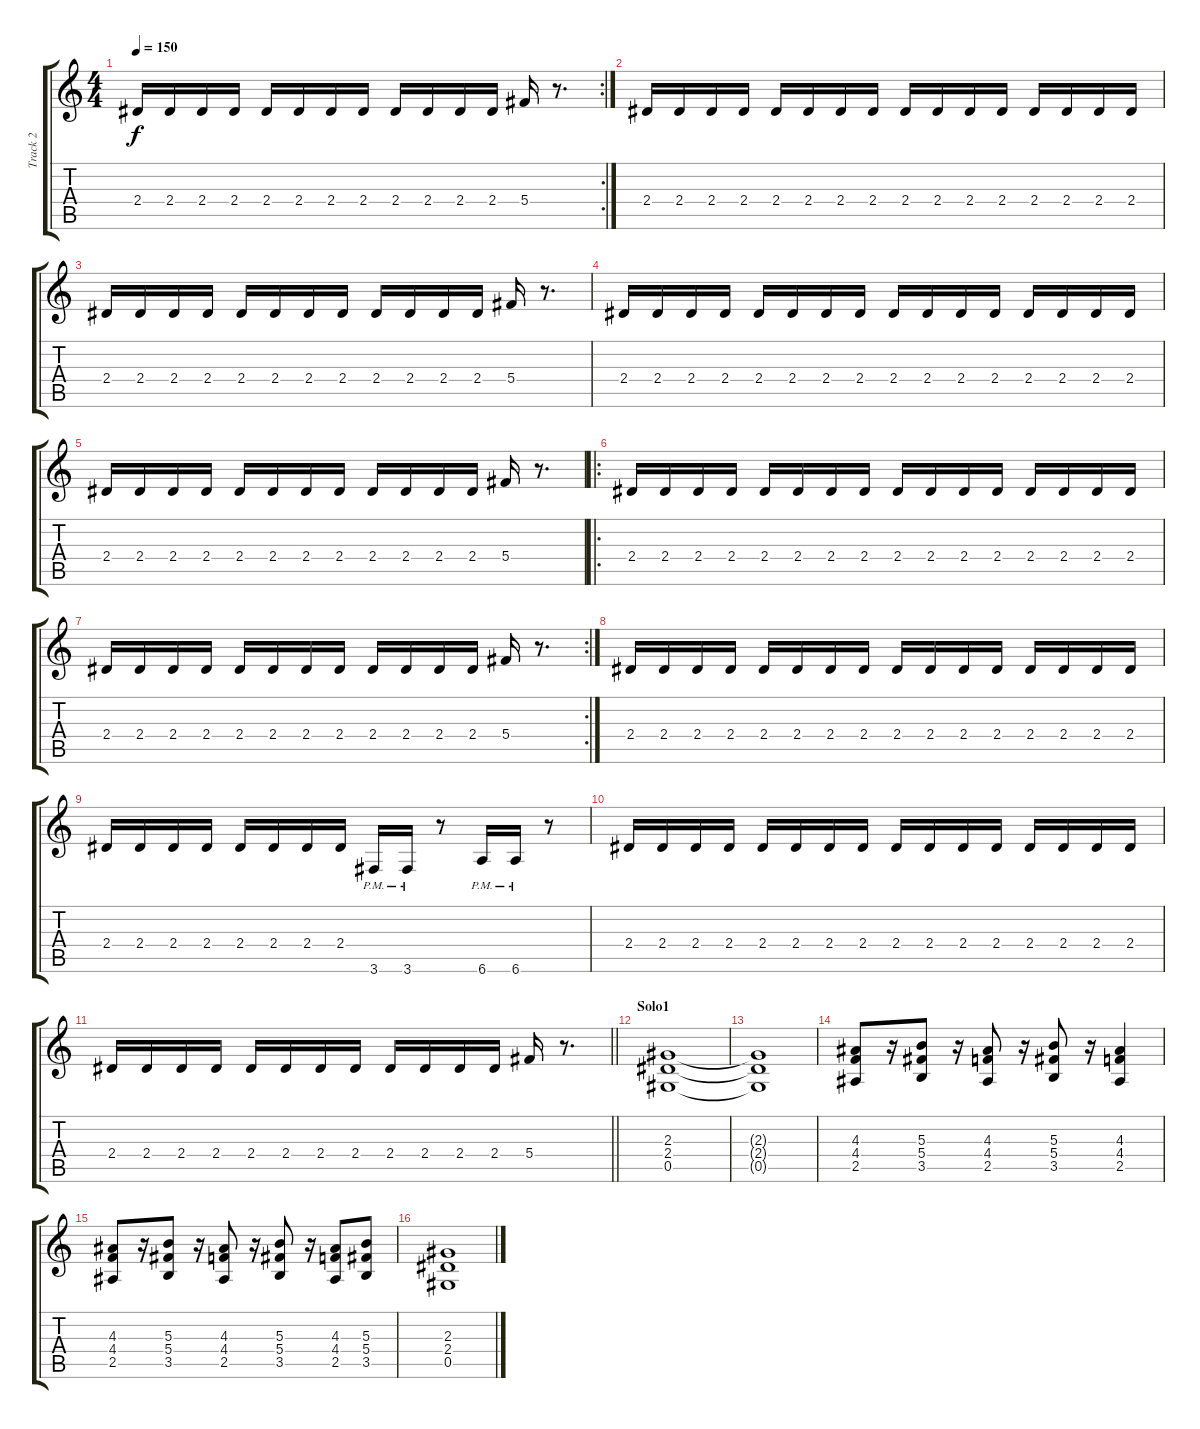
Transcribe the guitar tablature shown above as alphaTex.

\track ("Track 2" "Track 2") {instrument distortionguitar}
\staff {score tabs}
\tuning (Eb4 Bb3 Gb3 Db3 Ab2 Eb2) {hide}
\rc 2
\ts (4 4)
\tempo 150
\clef g2
\ks c
2.4.16{dy f} 2.4.16 2.4.16 2.4.16 2.4.16 2.4.16 2.4.16 2.4.16 2.4.16 2.4.16 2.4.16 2.4.16 5.4.16 r.8{d} |
2.4.16 2.4.16 2.4.16 2.4.16 2.4.16 2.4.16 2.4.16 2.4.16 2.4.16 2.4.16 2.4.16 2.4.16 2.4.16 2.4.16 2.4.16 2.4.16 |
2.4.16 2.4.16 2.4.16 2.4.16 2.4.16 2.4.16 2.4.16 2.4.16 2.4.16 2.4.16 2.4.16 2.4.16 5.4.16 r.8{d} |
2.4.16 2.4.16 2.4.16 2.4.16 2.4.16 2.4.16 2.4.16 2.4.16 2.4.16 2.4.16 2.4.16 2.4.16 2.4.16 2.4.16 2.4.16 2.4.16 |
2.4.16 2.4.16 2.4.16 2.4.16 2.4.16 2.4.16 2.4.16 2.4.16 2.4.16 2.4.16 2.4.16 2.4.16 5.4.16 r.8{d} |
\ro
2.4.16 2.4.16 2.4.16 2.4.16 2.4.16 2.4.16 2.4.16 2.4.16 2.4.16 2.4.16 2.4.16 2.4.16 2.4.16 2.4.16 2.4.16 2.4.16 |
\rc 2
2.4.16 2.4.16 2.4.16 2.4.16 2.4.16 2.4.16 2.4.16 2.4.16 2.4.16 2.4.16 2.4.16 2.4.16 5.4.16 r.8{d} |
2.4.16 2.4.16 2.4.16 2.4.16 2.4.16 2.4.16 2.4.16 2.4.16 2.4.16 2.4.16 2.4.16 2.4.16 2.4.16 2.4.16 2.4.16 2.4.16 |
2.4.16 2.4.16 2.4.16 2.4.16 2.4.16 2.4.16 2.4.16 2.4.16 3.6{pm}.16 3.6{pm}.16 r.8 6.6{pm}.16 6.6{pm}.16 r.8 |
2.4.16 2.4.16 2.4.16 2.4.16 2.4.16 2.4.16 2.4.16 2.4.16 2.4.16 2.4.16 2.4.16 2.4.16 2.4.16 2.4.16 2.4.16 2.4.16 |
\barLineRight lightlight
2.4.16 2.4.16 2.4.16 2.4.16 2.4.16 2.4.16 2.4.16 2.4.16 2.4.16 2.4.16 2.4.16 2.4.16 5.4.16 r.8{d} |
\section ("" "Solo1")
(2.3 2.4 0.5).1 |
(2.3{t} 2.4{t} 0.5{t}).1 |
(4.3 4.4 2.5).8 r.16 (5.3 5.4 3.5).8 r.16 (4.3 4.4 2.5).8 r.16 (5.3 5.4 3.5).8 r.16 (4.3 4.4 2.5).4 |
(4.3 4.4 2.5).8 r.16 (5.3 5.4 3.5).8 r.16 (4.3 4.4 2.5).8 r.16 (5.3 5.4 3.5).8 r.16 (4.3 4.4 2.5).8 (5.3 5.4 3.5).8 |
(2.3 2.4 0.5).1
